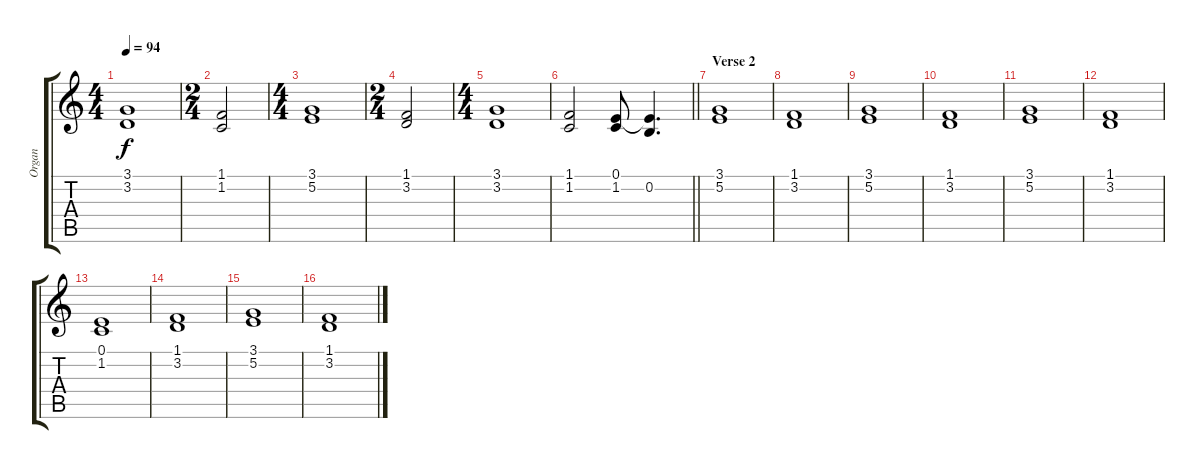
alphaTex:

\track ("Organ" "Organ") {instrument percussiveorgan}
\staff {score tabs}
\tuning (E4 B3 G3 D3 A2 E2) {hide}
\ts (4 4)
\tempo 94
\clef g2
\ks c
(3.1 3.2).1{dy f} |
\ts (2 4)
(1.1 1.2).2 |
\ts (4 4)
(3.1 5.2).1 |
\ts (2 4)
(1.1 3.2).2 |
\ts (4 4)
(3.1 3.2).1 |
\barLineRight lightlight
(1.1 1.2).2 (0.1 1.2).8 (0.1{t} 0.2).4{d} |
\section ("" "Verse 2")
(3.1 5.2).1 |
(1.1 3.2).1 |
(3.1 5.2).1 |
(1.1 3.2).1 |
(3.1 5.2).1 |
(1.1 3.2).1 |
(0.1 1.2).1 |
(1.1 3.2).1 |
(3.1 5.2).1 |
(1.1 3.2).1
